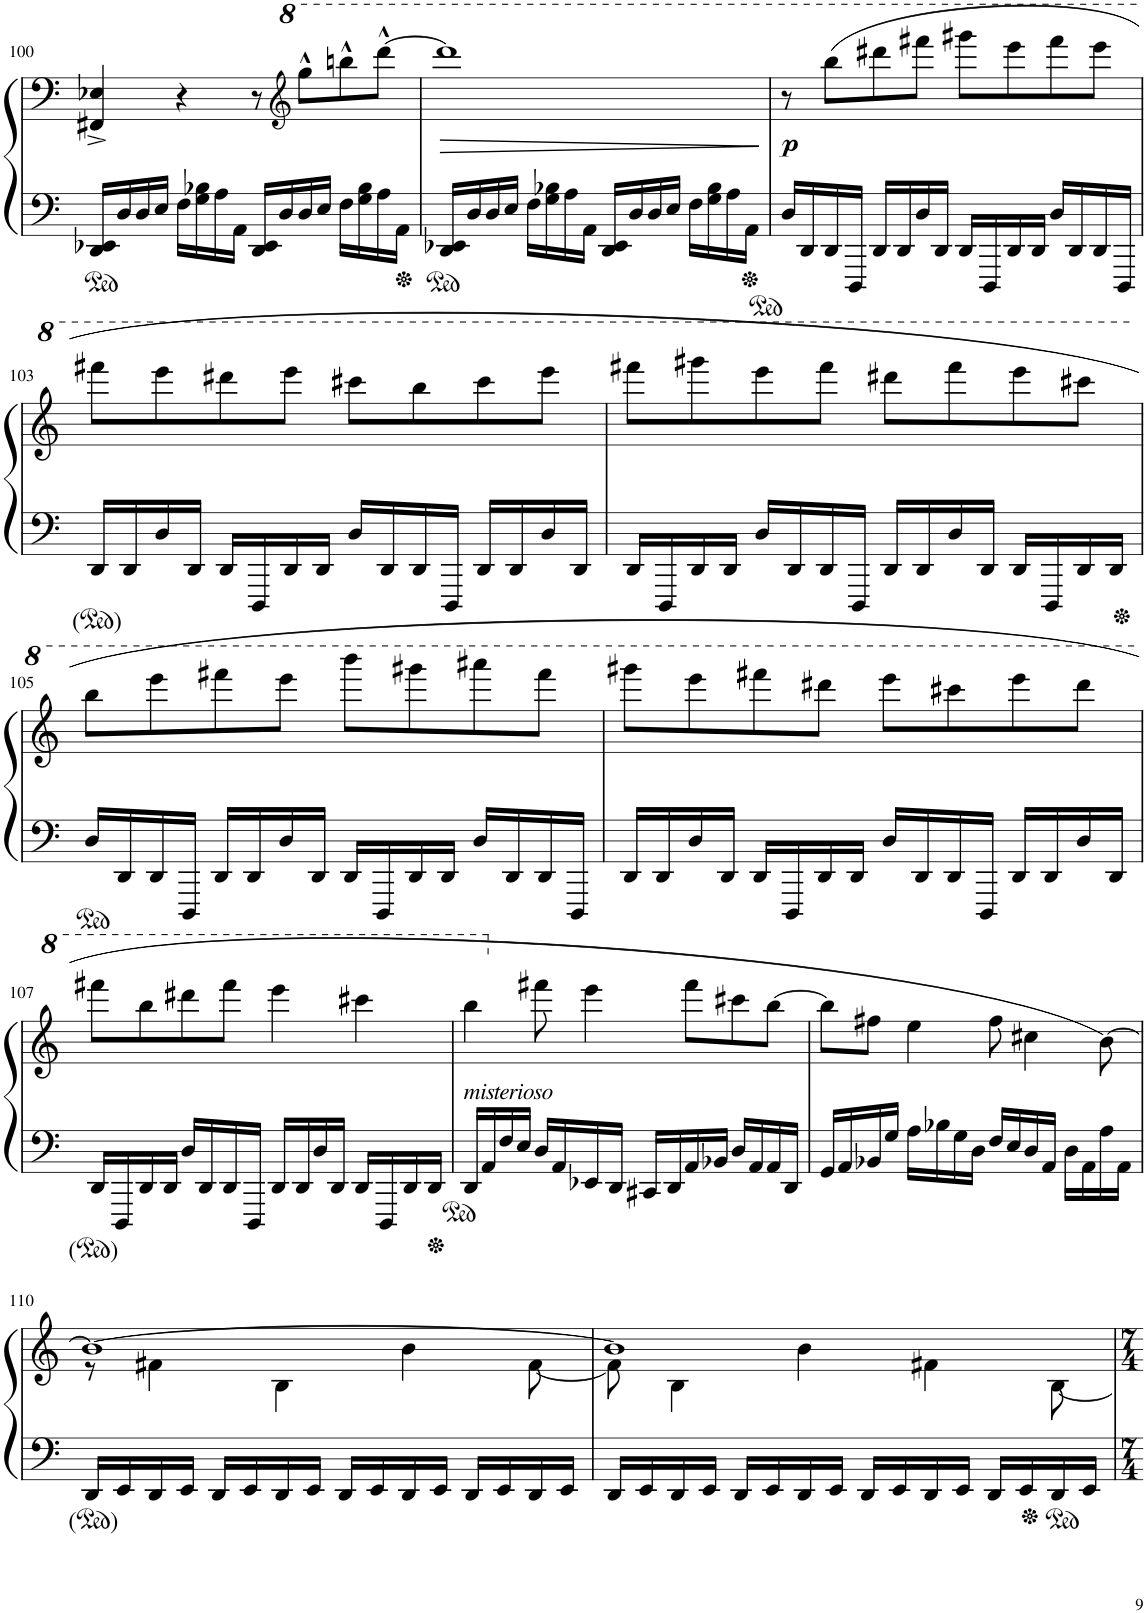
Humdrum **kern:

**kern	**kern	**dynam
*part1	*part1	*part1
*staff2	*staff1	*staff1/2
*I"Piano	*	*
*I'Pno.	*	*
!!LO:PB:g=z
*clefF4	*clefF4	*
*k[]	*k[]	*
*M4/4	*M4/4	*
=100	=100	=100
16DD/ 16EE-X/LL	4FF#X/^ 4E-X/^	.
16D/	.	.
16D/	.	.
16E/JJ	.	.
16F\LL	4r	.
16G\ 16B-X\	.	.
16A\	.	.
16AA\JJ	.	.
16DD/ 16EE-/LL	8r	.
16D/	.	.
*	*clefG2	*
*	*8va	*
16D/	8ggg^^\L	.
16E/JJ	.	.
16F\LL	8bbbn^^\	.
16G\ 16B-\	.	.
16A\	[8dddd^^\J	.
16AA\JJ	.	.
=101	=101	=101
!	!	!LO:HP:b
16DD/ 16EE-X/LL	1dddd]	>
16D/	.	.
16D/	.	.
16E/JJ	.	.
16F\LL	.	.
16G\ 16B-X\	.	.
16A\	.	.
16AA\JJ	.	.
16DD/ 16EE-/LL	.	.
16D/	.	.
16D/	.	.
16E/JJ	.	.
16F\LL	.	.
16G\ 16B-\	.	.
16A\	.	.
16AA\JJ	.	.
.	.	]
=102	=102	=102
!	!	!LO:DY:b
16D/LL	8r	p
16DD/	.	.
16DD/	(8bbb\L	.
16DDD/JJ	.	.
16DD/LL	8dddd#X\	.
16DD/	.	.
16D/	8ffff#X\J	.
16DD/JJ	.	.
16DD/LL	8gggg#X\L	.
16DDD/	.	.
16DD/	8eeee\	.
16DD/JJ	.	.
16D/LL	8ffff#\	.
16DD/	.	.
16DD/	8eeee\J	.
16DDD/JJ	.	.
!!LO:LB:g=z
=103	=103	=103
16DD/LL	8ffff#X\L	.
16DD/	.	.
16D/	8eeee\	.
16DD/JJ	.	.
16DD/LL	8dddd#X\	.
16DDD/	.	.
16DD/	8eeee\J	.
16DD/JJ	.	.
16D/LL	8cccc#X\L	.
16DD/	.	.
16DD/	8bbb\	.
16DDD/JJ	.	.
16DD/LL	8cccc#\	.
16DD/	.	.
16D/	8eeee\J	.
16DD/JJ	.	.
=104	=104	=104
16DD/LL	8ffff#X\L	.
16DDD/	.	.
16DD/	8gggg#X\	.
16DD/JJ	.	.
16D/LL	8eeee\	.
16DD/	.	.
16DD/	8ffff#\J	.
16DDD/JJ	.	.
16DD/LL	8dddd#X\L	.
16DD/	.	.
16D/	8ffff#\	.
16DD/JJ	.	.
16DD/LL	8eeee\	.
16DDD/	.	.
16DD/	8cccc#X\J	.
16DD/JJ	.	.
!!LO:LB:g=z
=105	=105	=105
16D/LL	8bbb\L	.
16DD/	.	.
16DD/	8eeee\	.
16DDD/JJ	.	.
16DD/LL	8ffff#X\	.
16DD/	.	.
16D/	8eeee\J	.
16DD/JJ	.	.
16DD/LL	8bbbb\L	.
16DDD/	.	.
16DD/	8gggg#X\	.
16DD/JJ	.	.
16D/LL	8aaaa#X\	.
16DD/	.	.
16DD/	8ffff#\J	.
16DDD/JJ	.	.
=106	=106	=106
16DD/LL	8gggg#X\L	.
16DD/	.	.
16D/	8eeee\	.
16DD/JJ	.	.
16DD/LL	8ffff#X\	.
16DDD/	.	.
16DD/	8dddd#X\J	.
16DD/JJ	.	.
16D/LL	8eeee\L	.
16DD/	.	.
16DD/	8cccc#X\	.
16DDD/JJ	.	.
16DD/LL	8eeee\	.
16DD/	.	.
16D/	8dddd#\J	.
16DD/JJ	.	.
!!LO:LB:g=z
=107	=107	=107
16DD/LL	8ffff#X\L	.
16DDD/	.	.
16DD/	8bbb\	.
16DD/JJ	.	.
16D/LL	8dddd#X\	.
16DD/	.	.
16DD/	8ffff#\J	.
16DDD/JJ	.	.
16DD/LL	4eeee\	.
16DD/	.	.
16D/	.	.
16DD/JJ	.	.
16DD/LL	4cccc#X\	.
16DDD/	.	.
16DD/	.	.
16DD/JJ	.	.
=108	=108	=108
!	!LO:TX:b:i:t=misterioso	!
16DD/LL	4bbb\	.
16AA/	.	.
16F/	.	.
16E/JJ	.	.
*	*X8va	*
16D/LL	8fff#X\	.
16AA/	.	.
16EE-X/	4eee\	.
16DD/JJ	.	.
16CC#X/LL	.	.
16DD/	.	.
16AA/	8fff#\L	.
16BB-X/JJ	.	.
16D/LL	8ccc#X\	.
16AA/	.	.
16AA/	[8bb\J	.
16DD/JJ	.	.
=109	=109	=109
16GG/LL	8bb\L]	.
16AA/	.	.
16BB-X/	8ff#X\J	.
16G/JJ	.	.
16A\LL	4ee\	.
16B-X\	.	.
16G\	.	.
16D\JJ	.	.
16F/LL	8ff#\	.
16E/	.	.
16D/	4cc#X\	.
16AA/JJ	.	.
16D\LL	.	.
16AA\	.	.
16A\	[>8b\)	.
16AA\JJ	.	.
!!LO:LB:g=z
=110	=110	=110
*	*^	*
16DD/LL	1b_	8r	.
16EE/	.	.	.
16DD/	.	4f#X\	.
16EE/JJ	.	.	.
16DD/LL	.	.	.
16EE/	.	.	.
16DD/	.	4B\	.
16EE/JJ	.	.	.
16DD/LL	.	.	.
16EE/	.	.	.
16DD/	.	4b\	.
16EE/JJ	.	.	.
16DD/LL	.	.	.
16EE/	.	.	.
16DD/	.	[8f#\	.
16EE/JJ	.	.	.
=111	=111	=111	=111
16DD/LL	1b]	8f#\]	.
16EE/	.	.	.
16DD/	.	4B\	.
16EE/JJ	.	.	.
16DD/LL	.	.	.
16EE/	.	.	.
16DD/	.	4b\	.
16EE/JJ	.	.	.
16DD/LL	.	.	.
16EE/	.	.	.
16DD/	.	4f#X\	.
16EE/JJ	.	.	.
16DD/LL	.	.	.
16EE/	.	.	.
16DD/	.	[8B\	.
16EE/JJ	.	.	.
*	*v	*v	*
=	=	=
*-	*-	*-
